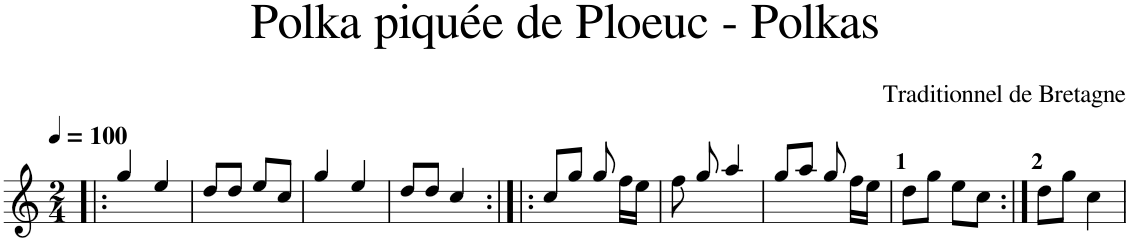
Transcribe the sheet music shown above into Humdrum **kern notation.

**kern
*part1
*staff1
*I"Acoustic Grand Piano
*I'Pno
*clefG2
*k[]
*M2/4
*MM100
=1!|:
4gg/
4ee/
=2
8dd/L
8dd/J
8ee/L
8cc/J
=3
4gg/
4ee/
=4
8dd/L
8dd/J
4cc/
=5:|!|:
*^
8cc/L	4.ryy
8gg/J	.
8gg/	.
8ryy	16ff\LL
.	16ee\JJ
=6	=6
8ryy	8ff\
8gg/	4.ryy
4aa/	.
=7	=7
8gg/L	4.ryy
8aa/J	.
8gg/	.
8ryy	16ff\LL
.	16ee\JJ
=8	=8
2ryy	8dd\L
.	8gg\J
.	8ee\L
.	8cc\J
=9:|!	=9:|!
2ryy	8dd\L
.	8gg\J
.	4cc\
*v	*v
=
*-
